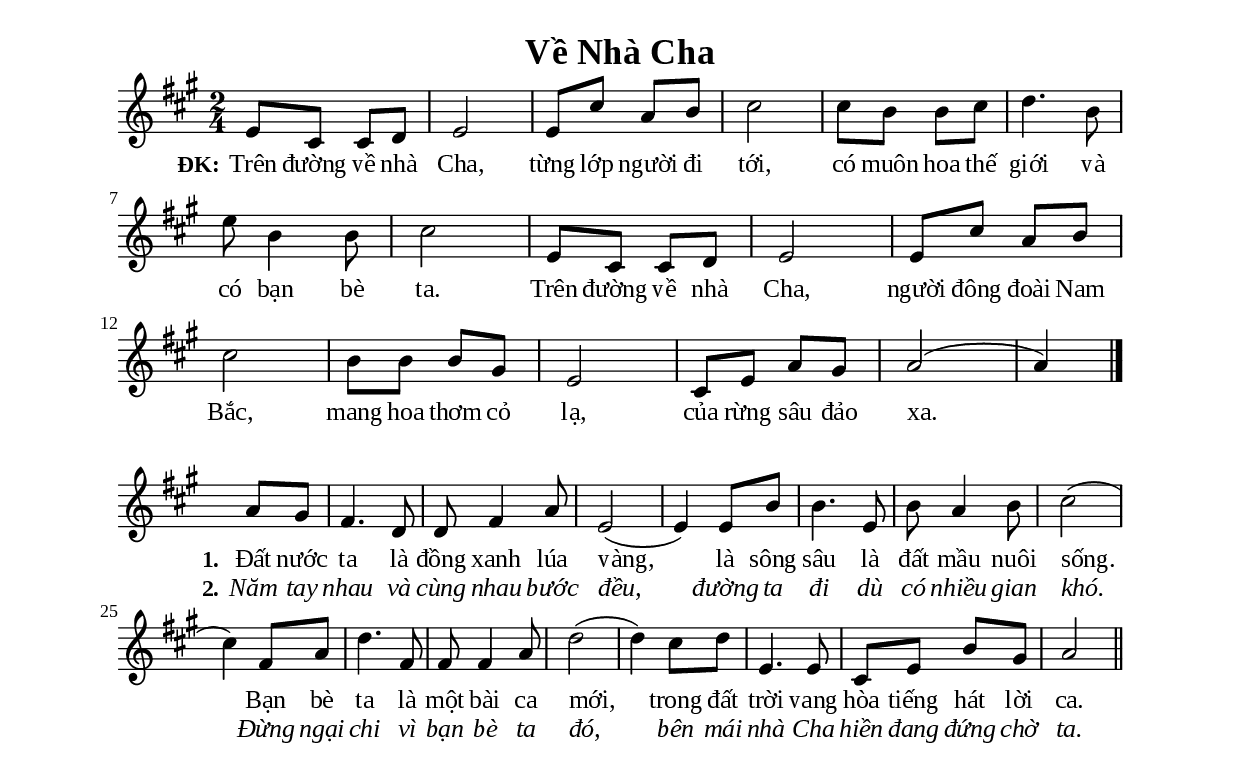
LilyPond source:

% Cài đặt chung
\version "2.20.0"
\include "english.ly"

\header {
  title = "Về Nhà Cha"
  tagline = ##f
}

global = {
  \key a \major
  \time 2/4
}

\paper {
  #(set-paper-size "a4")
  top-margin = 15\mm
  bottom-margin = 15\mm
  left-margin = 20\mm
  right-margin = 20\mm
  indent = #0
  #(define fonts
	 (make-pango-font-tree "Liberation Serif"
	 		       "Liberation Serif"
			       "Liberation Serif"
			       (/ 20 20)))
}

printItalic = { \override LyricText.font-shape = #'italic }

% Nhạc điệp khúc
sopChorus = \relative c' {
  e8 cs cs d |
  e2 |
  e8 cs' a b |
  cs2 |
  cs8 b b cs |
  d4. b8 |
  e b4 b8 |
  cs2 |
  e,8 cs cs d |
  e2 |
  e8 cs' a b |
  cs2 |
  b8 b b gs |
  e2 |
  cs8 e a gs |
  a2 ( |
  a4) \bar "|."
}

% Nhạc phiên khúc
verseMusic = \relative c'' {
  \set Score.currentBarNumber = #18
  \partial 4 a8 gs |
  fs4. d8 |
  d fs4 a8 |
  e2 ( |
  e4) e8 b' |
  b4. e,8 |
  b' a4 b8 |
  cs2 ( |
  cs4) fs,8 a |
  d4. fs,8 |
  fs fs4 a8 |
  d2 ( |
  d4) cs8 d |
  e,4. e8 |
  cs e b' gs |
  a2 \bar "||"
}

% Lời điệp khúc
choruslyric = \lyricmode {
  \set stanza = #"ĐK:"
  Trên đường về nhà Cha, từng lớp người đi tới,
  có muôn hoa thế giới và có bạn bè ta.
  Trên đường về nhà Cha, người đông đoài Nam Bắc,
  mang hoa thơm cỏ lạ, của rừng sâu đảo xa.
}

% Lời phiên khúc
verseOne = \lyricmode {
  \set stanza = #"1."
  Đất nước ta là đồng xanh lúa vàng,
  là sông sâu là đất mầu nuôi sống.
  Bạn bè ta là một bài ca mới,
  trong đất trời vang hòa tiếng hát lời ca.
}

verseTwo = \lyricmode {
  \set stanza = #"2."
  Năm tay nhau và cùng nhau bước đều,
  đường ta đi dù có nhiều gian khó.
  Đừng ngại chi vì bạn bè ta đó,
  bên mái nhà Cha hiền đang đứng chờ ta.
}

%%%%%%%%%%%%%%%%%%%%%%%%%%%%%
% 6. Bố trí
%%%%%%%%%%%%%%%%%%%%%%%%%%%%%
\score {
  \new ChoirStaff <<
    \new Staff = chorus <<
      \new Voice = "sopranos" {
        \voiceOne \global \stemNeutral \sopChorus
      }
    >>
    \new Lyrics = basses
    \context Lyrics = basses \lyricsto sopranos \choruslyric
  >>
}

\score {
  \new ChoirStaff <<
    \new Staff = verses <<
      \override Staff.TimeSignature.transparent = ##t
      \new Voice = "verse" {
        \global \stemNeutral \verseMusic
      }
    >>
    \new Lyrics \lyricsto verse \verseOne
    \new Lyrics \with \printItalic \lyricsto verse \verseTwo
  >>
}
